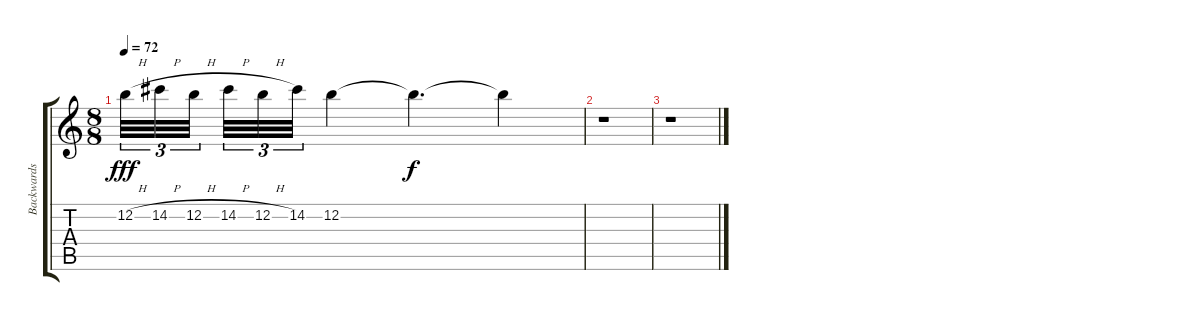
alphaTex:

\track ("Backwards Guitar" "Backwards ") {instrument distortionguitar}
\staff {score tabs}
\tuning (E4 B3 G3 D3 A2 E2) {hide}
\ts (8 8)
\tempo 72
\clef g2
\ks c
12.2{h}.32{tu (3 2) dy fff} 14.2{h}.32{tu (3 2)} 12.2{h}.32{tu (3 2) beam splitsecondary} 14.2{h}.32{tu (3 2)} 12.2{h}.32{tu (3 2)} 14.2.32{tu (3 2)} 12.2.4 12.2{t}.4{d dy f} 12.2{t}.4 |
r.1 |
r.1
